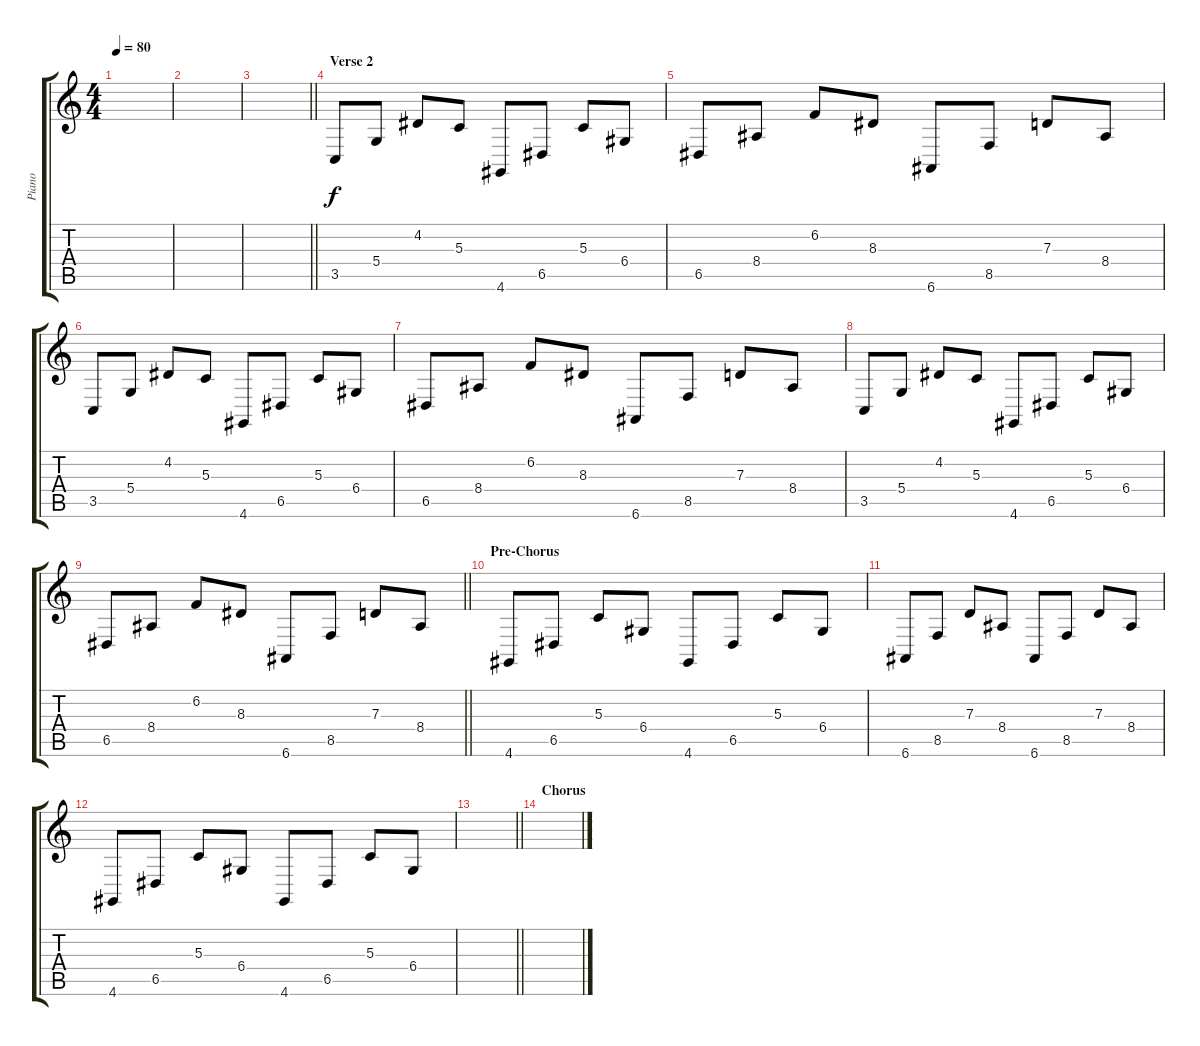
\track ("Piano" "Piano") {instrument acousticgrandpiano}
\staff {score tabs}
\tuning (E4 B3 G3 D3 A2 E2) {hide}
\ts (4 4)
\tempo 80
\clef g2
\ks c
|
|
\barLineRight lightlight
|
\section ("" "Verse 2")
3.5.8 5.4.8 4.2.8 5.3.8 4.6.8 6.5.8 5.3.8 6.4.8 |
6.5.8 8.4.8 6.2.8 8.3.8 6.6.8 8.5.8 7.3.8 8.4.8 |
3.5.8 5.4.8 4.2.8 5.3.8 4.6.8 6.5.8 5.3.8 6.4.8 |
6.5.8 8.4.8 6.2.8 8.3.8 6.6.8 8.5.8 7.3.8 8.4.8 |
3.5.8 5.4.8 4.2.8 5.3.8 4.6.8 6.5.8 5.3.8 6.4.8 |
\barLineRight lightlight
6.5.8 8.4.8 6.2.8 8.3.8 6.6.8 8.5.8 7.3.8 8.4.8 |
\section ("" "Pre-Chorus")
4.6.8 6.5.8 5.3.8 6.4.8 4.6.8 6.5.8 5.3.8 6.4.8 |
6.6.8 8.5.8 7.3.8 8.4.8 6.6.8 8.5.8 7.3.8 8.4.8 |
4.6.8 6.5.8 5.3.8 6.4.8 4.6.8 6.5.8 5.3.8 6.4.8 |
\barLineRight lightlight
|
\section ("" "Chorus")
